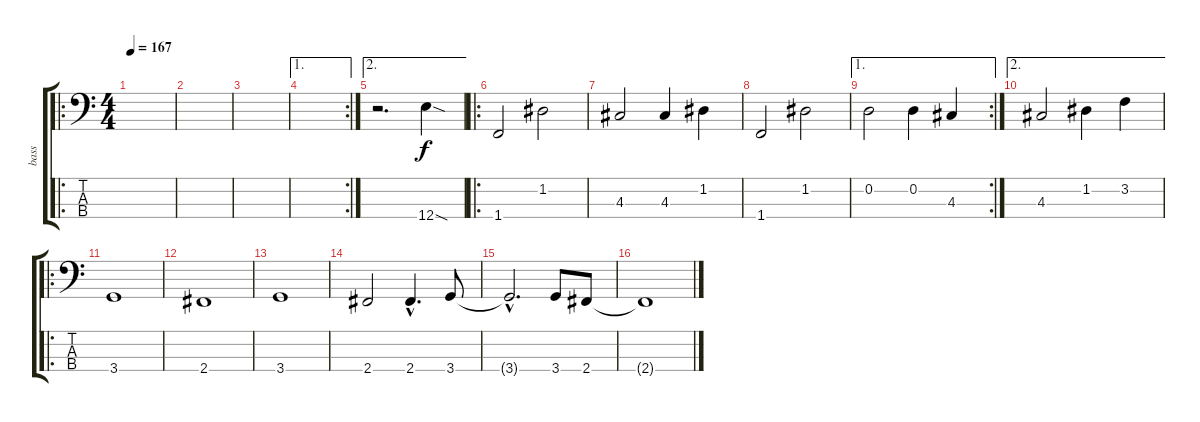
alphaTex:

\track ("bass" "bass") {instrument electricbassfinger}
\staff {score tabs}
\tuning (G2 D2 A1 E1) {hide}
\ro
\ts (4 4)
\tempo 167
\clef f4
\ks c
|
|
|
\ae 1
\rc 2
|
\ae 2
r.2{d} 12.4{sod}.4 |
\ro
1.4.2 1.2.2 |
4.3.2 4.3.4 1.2.4 |
1.4.2 1.2.2 |
\ae 1
\rc 2
0.2.2 0.2.4 4.3.4 |
\ae 2
4.3.2 1.2.4 3.2.4 |
\ro
3.4.1 |
2.4.1 |
3.4.1 |
2.4.2 2.4{hac}.4{d} 3.4.8 |
3.4{hac t}.2{d} 3.4.8 2.4.8 |
2.4{t}.1
